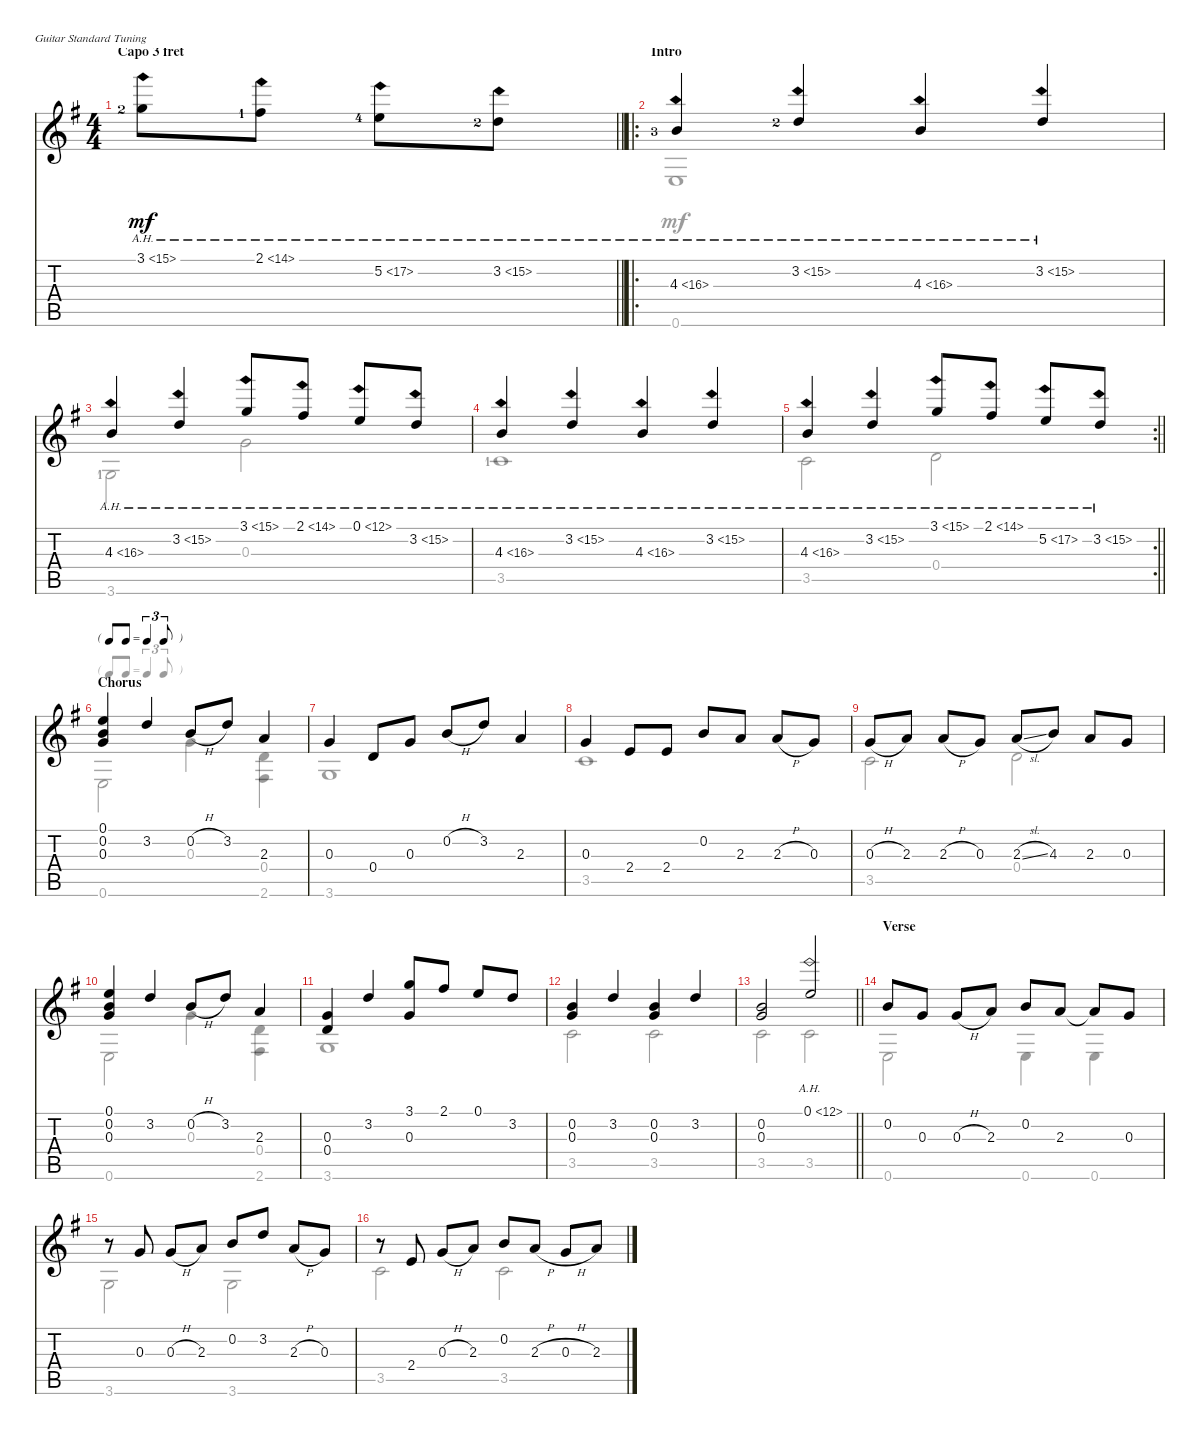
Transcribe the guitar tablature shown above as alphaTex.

\bracketExtendMode nobrackets
\firstSystemTrackNameOrientation horizontal
\otherSystemsTrackNameOrientation horizontal
\track "" {instrument acousticguitarsteel}
\staff {score tabs}
\tuning (E4 B3 G3 D3 A2 E2)
\voice
\ts (4 4)
\beaming (8 2 2 2 2)
\section ("" "Capo 3 fret")
\ac
\tempo (120 "Moderate" hide)
\clef g2
\scale
0.184361
\barLineRight lightlight
\ks g
3.1{ah 12 lf 3}.8{dy mf instrument acousticguitarsteel} 2.1{ah 12 lf 2}.8 5.2{ah 12 lf 5}.8 3.2{ah 12 lf 3}.8 |
\ro
\section ("" "Intro")
\scale
0.219917 4.3{ah 12 lf 4}.4 3.2{ah 12 lf 3}.4 4.3{ah 12}.4 3.2{ah 12}.4 |
\scale
0.205932 4.3{ah 12}.4 3.2{ah 12}.4 3.1{ah 12}.8 2.1{ah 12}.8 0.1{ah 12}.8 3.2{ah 12}.8 |
\scale
0.19491 4.3{ah 12}.4 3.2{ah 12}.4 4.3{ah 12}.4 3.2{ah 12}.4 |
\rc 2
\scale
0.195261
\barLineRight lightlight
4.3{ah 12}.4 3.2{ah 12}.4 3.1{ah 12}.8 2.1{ah 12}.8 5.2{ah 12}.8 3.2{ah 12}.8 |
\tf triplet8th
\section ("" "Chorus")
\scale
0.299286 (0.1 0.2 0.3).4 3.2.4 0.2{h}.8 3.2.8 2.3.4 |
\scale
0.234997 0.3.4 0.4.8 0.3.8 0.2{h}.8 3.2.8 2.3.4 |
\scale
0.234997 0.3.4 2.4.8 2.4.8 0.2.8 2.3.8 2.3{h}.8 0.3.8 |
\scale
0.230793 0.3{h}.8 2.3.8 2.3{h}.8 0.3.8 2.3{sl}.8 4.3.8 2.3.8 0.3.8 |
\scale
0.320969 (0.1 0.2 0.3).4 3.2.4 0.2{h}.8 3.2.8 2.3.4 |
\scale
0.244239 (0.3 0.4).4 3.2.4 (3.1 0.3).8 2.1.8 0.1.8 3.2.8 |
\scale
0.23175 (0.2 0.3).4 3.2.4 (0.2 0.3).4 3.2.4 |
\scale
0.202532
\barLineRight lightlight
(0.2 0.3).2 0.1{ah 12}.2 |
\section ("" "Verse")
\scale
0.29817 0.2.8 0.3.8 0.3{h}.8 2.3.8 0.2.8 2.3.8 2.3{t}.8 0.3.8 |
\scale
0.23314 r.8 0.3.8 0.3{h}.8 2.3.8 0.2.8 3.2.8 2.3{h}.8 0.3.8 |
\scale
0.225989 r.8 2.4.8 0.3{h}.8 2.3.8 0.2.8 2.3{h}.8 0.3{h}.8 2.3.8
\voice
\clef g2
\ottava regular
\simile none
\scale
0.184361
\barLineRight lightlight
\ks g
|
\scale
0.219917 0.6.1 |
\scale
0.205932 3.6{lf 2}.2 0.3.2 |
\scale
0.19491 3.5{lf 2}.1 |
\scale
0.195261
\barLineRight lightlight
3.5.2 0.4.2 |
\scale
0.299286 0.6.2 0.3.4 (0.4 2.6).4 |
\scale
0.234997 3.6.1 |
\scale
0.234997 3.5.1 |
\scale
0.230793 3.5.2 0.4.2 |
\scale
0.320969 0.6.2 0.3.4 (0.4 2.6).4 |
\scale
0.244239 3.6.1 |
\scale
0.23175 3.5.2 3.5.2 |
\scale
0.202532
\barLineRight lightlight
3.5.2 3.5.2 |
\scale
0.29817 0.6.2 0.6.4 0.6.4 |
\scale
0.23314 3.6.2 3.6.2 |
\scale
0.225989 3.5.2 3.5.2
